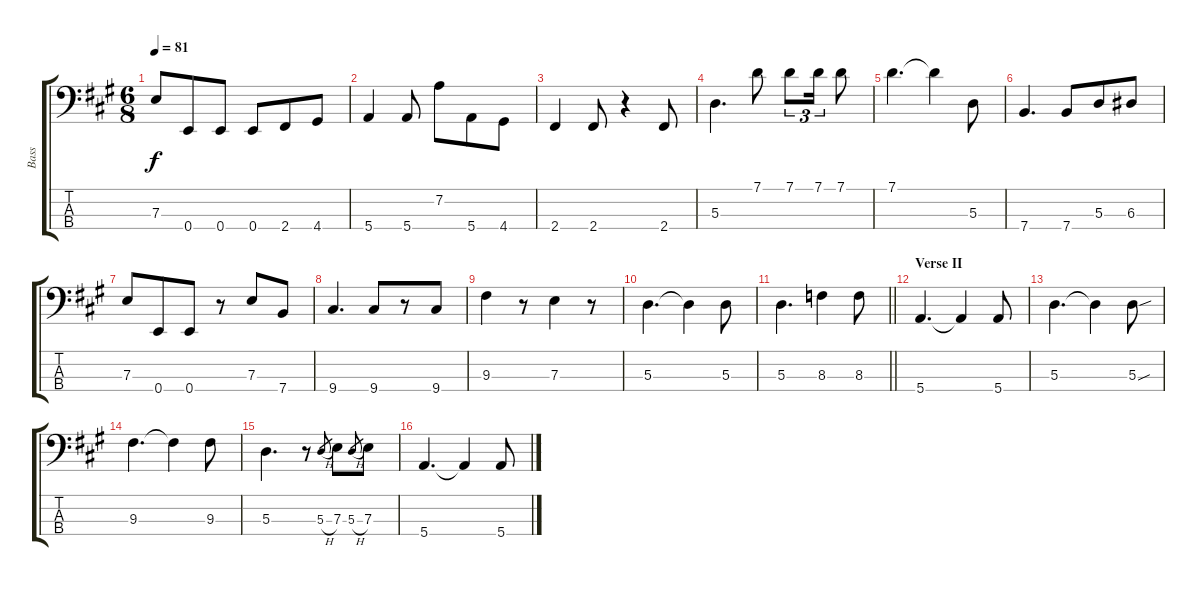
\track ("Bass" "Bass") {instrument electricbassfinger}
\staff {score tabs}
\tuning (G2 D2 A1 E1) {hide}
\ts (6 8)
\tempo 81
\clef f4
\ks a
7.3.8{dy f} 0.4.8 0.4.8 0.4.8 2.4.8 4.4.8 |
5.4.4 5.4.8 7.2.8 5.4.8 4.4.8 |
2.4.4 2.4.8 r.4 2.4.8 |
5.3.4{d} 7.1.8 7.1.8{tu (3 2)} 7.1.16{tu (3 2)} 7.1.8 |
7.1.4{d} 7.1{t}.4 5.3.8 |
7.4.4{d} 7.4.8 5.3.8 6.3.8 |
7.3.8 0.4.8 0.4.8 r.8 7.3.8 7.4.8 |
9.4.4{d} 9.4.8 r.8 9.4.8 |
9.3.4 r.8 7.3.4 r.8 |
5.3.4{d} 5.3{t}.4 5.3.8 |
\barLineRight lightlight
5.3.4{d} 8.3.4 8.3.8 |
\section ("" "Verse II")
5.4.4{d} 5.4{t}.4 5.4.8 |
5.3.4{d} 5.3{t}.4 5.3{sou}.8 |
9.3.4{d} 9.3{t}.4 9.3.8 |
5.3.4{d} r.8 5.3{h}.8{gr} 7.3.8 5.3{h}.8{gr} 7.3.8 |
5.4.4{d} 5.4{t}.4 5.4.8
